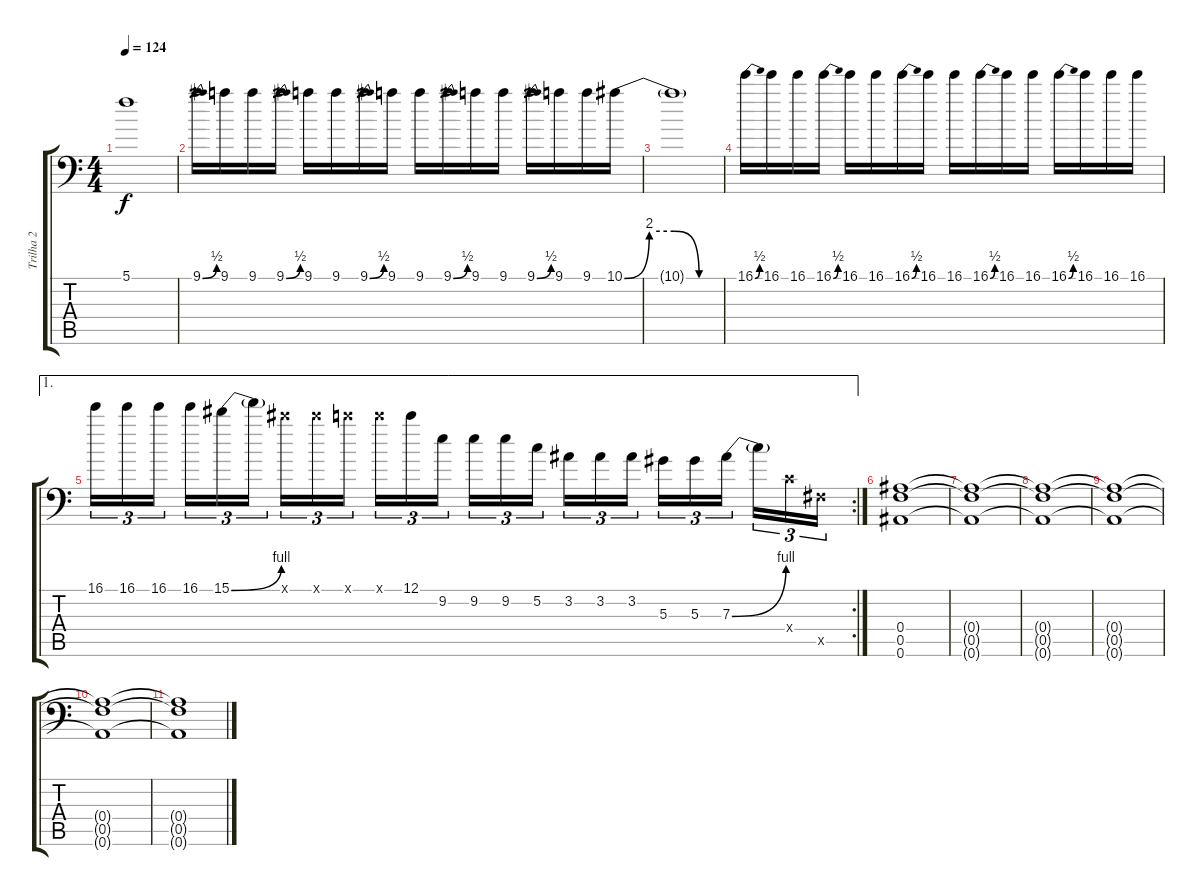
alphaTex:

\track ("Trilha 2" "Trilha 2") {instrument overdrivenguitar}
\staff {score tabs}
\tuning (C4 G3 Eb3 Bb2 F2 Bb1) {hide}
\ts (4 4)
\tempo 124
\clef f4
\ks c
5.1{t}.1{dy f} |
9.1{be (bend 0 0 60 2)}.16 9.1.16 9.1.16 9.1{be (bend 0 0 60 2)}.16 9.1.16 9.1.16 9.1{be (bend 0 0 60 2)}.16 9.1.16 9.1.16 9.1{be (bend 0 0 60 2)}.16 9.1.16 9.1.16 9.1{be (bend 0 0 60 2)}.16 9.1.16 9.1.16 10.1{be (custom 0 0 15 8 30 8 45 0 60 0)}.16 |
10.1{t}.1 |
16.1{be (bend 0 0 60 2)}.16 16.1.16 16.1.16 16.1{be (bend 0 0 60 2)}.16 16.1.16 16.1.16 16.1{be (bend 0 0 60 2)}.16 16.1.16 16.1.16 16.1{be (bend 0 0 60 2)}.16 16.1.16 16.1.16 16.1{be (bend 0 0 60 2)}.16 16.1.16 16.1.16 16.1.16 |
\ae 1
\rc 2
16.1.16{tu (3 2)} 16.1.16{tu (3 2)} 16.1.16{tu (3 2)} 16.1.16{tu (3 2)} 15.1{be (bend 0 0 60 4)}.16{tu (3 2)} 15.1{t}.16{tu (3 2)} 13.1{x}.16{tu (3 2)} 13.1{x}.16{tu (3 2)} 12.1{x}.16{tu (3 2)} 12.1{x}.16{tu (3 2)} 12.1.16{tu (3 2)} 9.2.16{tu (3 2)} 9.2.16{tu (3 2)} 9.2.16{tu (3 2)} 5.2.16{tu (3 2)} 3.2.16{tu (3 2)} 3.2.16{tu (3 2)} 3.2.16{tu (3 2)} 5.3.16{tu (3 2)} 5.3.16{tu (3 2)} 7.3{be (bend 0 0 60 4)}.16{tu (3 2)} 7.3{t}.16{tu (3 2)} 2.4{x}.16{tu (3 2)} 1.5{x}.16{tu (3 2)} |
(0.4 0.5 0.6).1 |
(0.4{t} 0.5{t} 0.6{t}).1 |
(0.4{t} 0.5{t} 0.6{t}).1 |
(0.4{t} 0.5{t} 0.6{t}).1{volume 0} |
(0.4{t} 0.5{t} 0.6{t}).1 |
(0.4{t} 0.5{t} 0.6{t}).1
